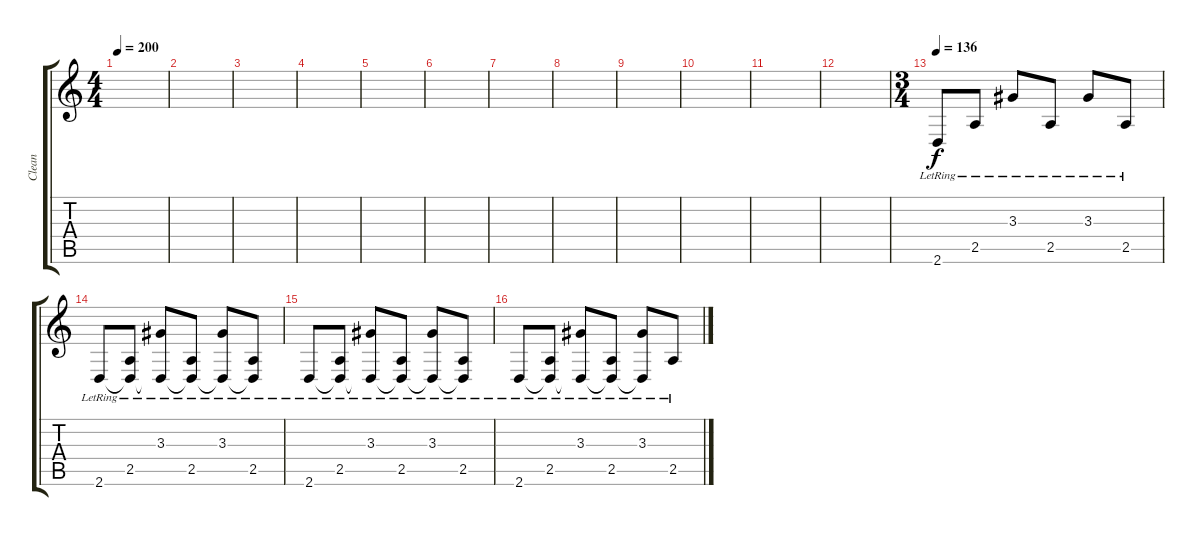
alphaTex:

\track ("Clean" "Clean") {instrument acousticguitarsteel}
\staff {score tabs}
\tuning (D4 A3 F3 C3 G2 C2) {hide}
\ts (4 4)
\tempo 200
\clef g2
\ks c
|
|
|
|
|
|
|
|
|
|
|
|
\ts (3 4)
\tempo 136
2.6{lr}.8 2.5{lr}.8 3.3{lr}.8 2.5{lr}.8 3.3{lr}.8 2.5{lr}.8 |
2.6{lr}.8 (2.5{lr} 2.6{t}).8 (3.3{lr} 2.6{t}).8 (2.5{lr} 2.6{t}).8 (3.3{lr} 2.6{t}).8 (2.5{lr} 2.6{t}).8 |
2.6{lr}.8 (2.5{lr} 2.6{t}).8 (3.3{lr} 2.6{t}).8 (2.5{lr} 2.6{t}).8 (3.3{lr} 2.6{t}).8 (2.5{lr} 2.6{t}).8 |
2.6{lr}.8 (2.5{lr} 2.6{t}).8 (3.3{lr} 2.6{t}).8 (2.5{lr} 2.6{t}).8 (3.3{lr} 2.6{t}).8 2.5{lr}.8
